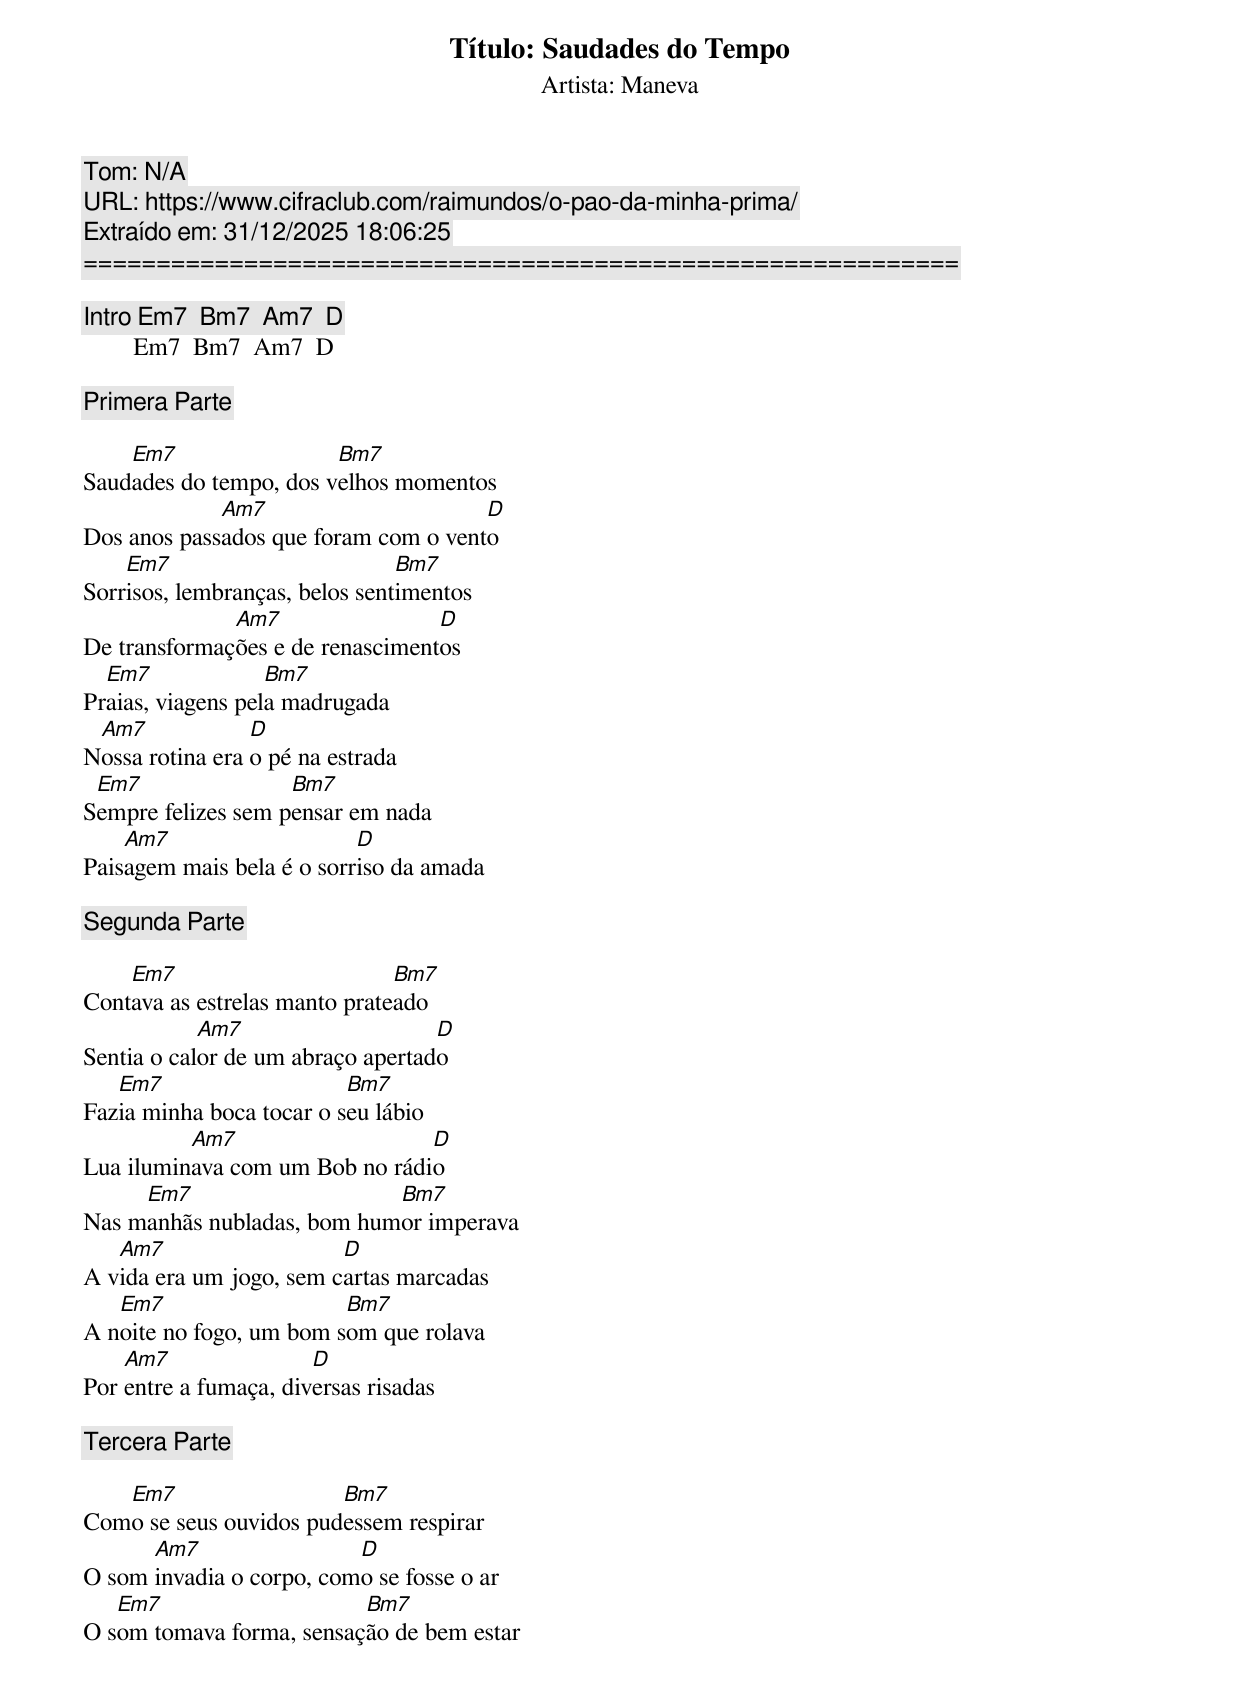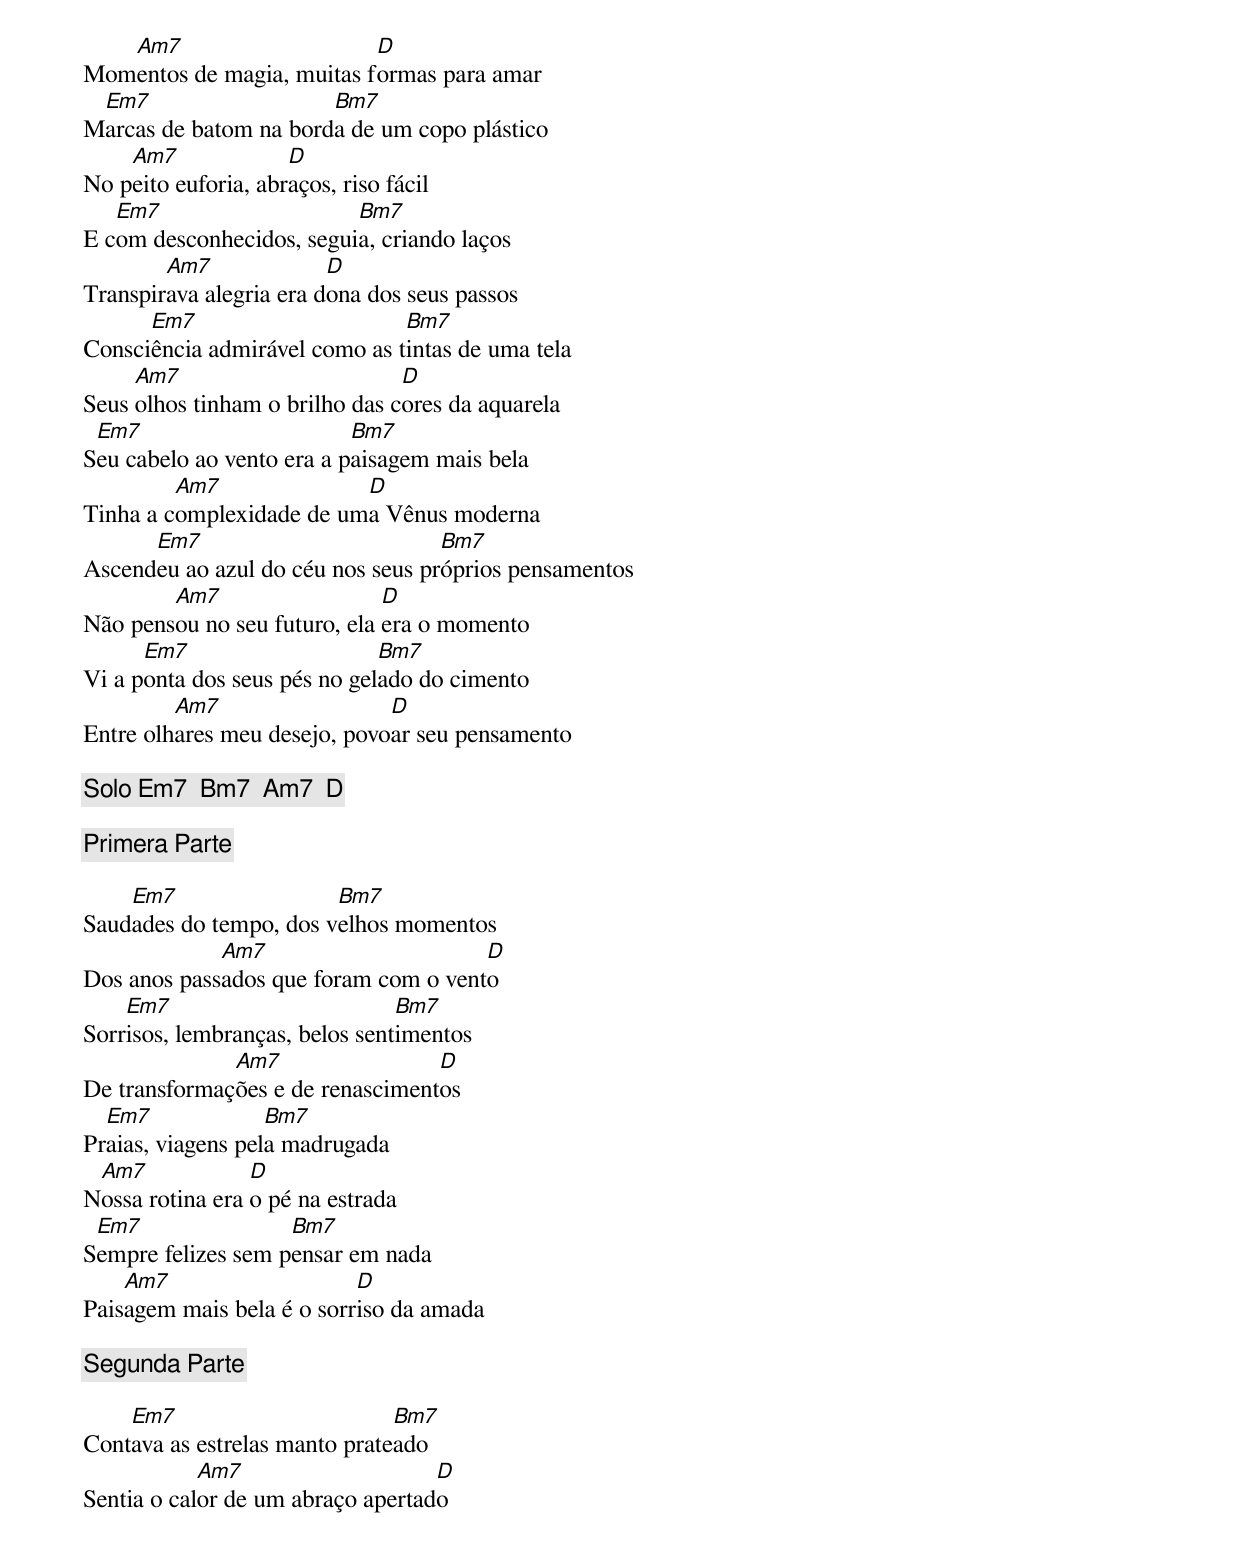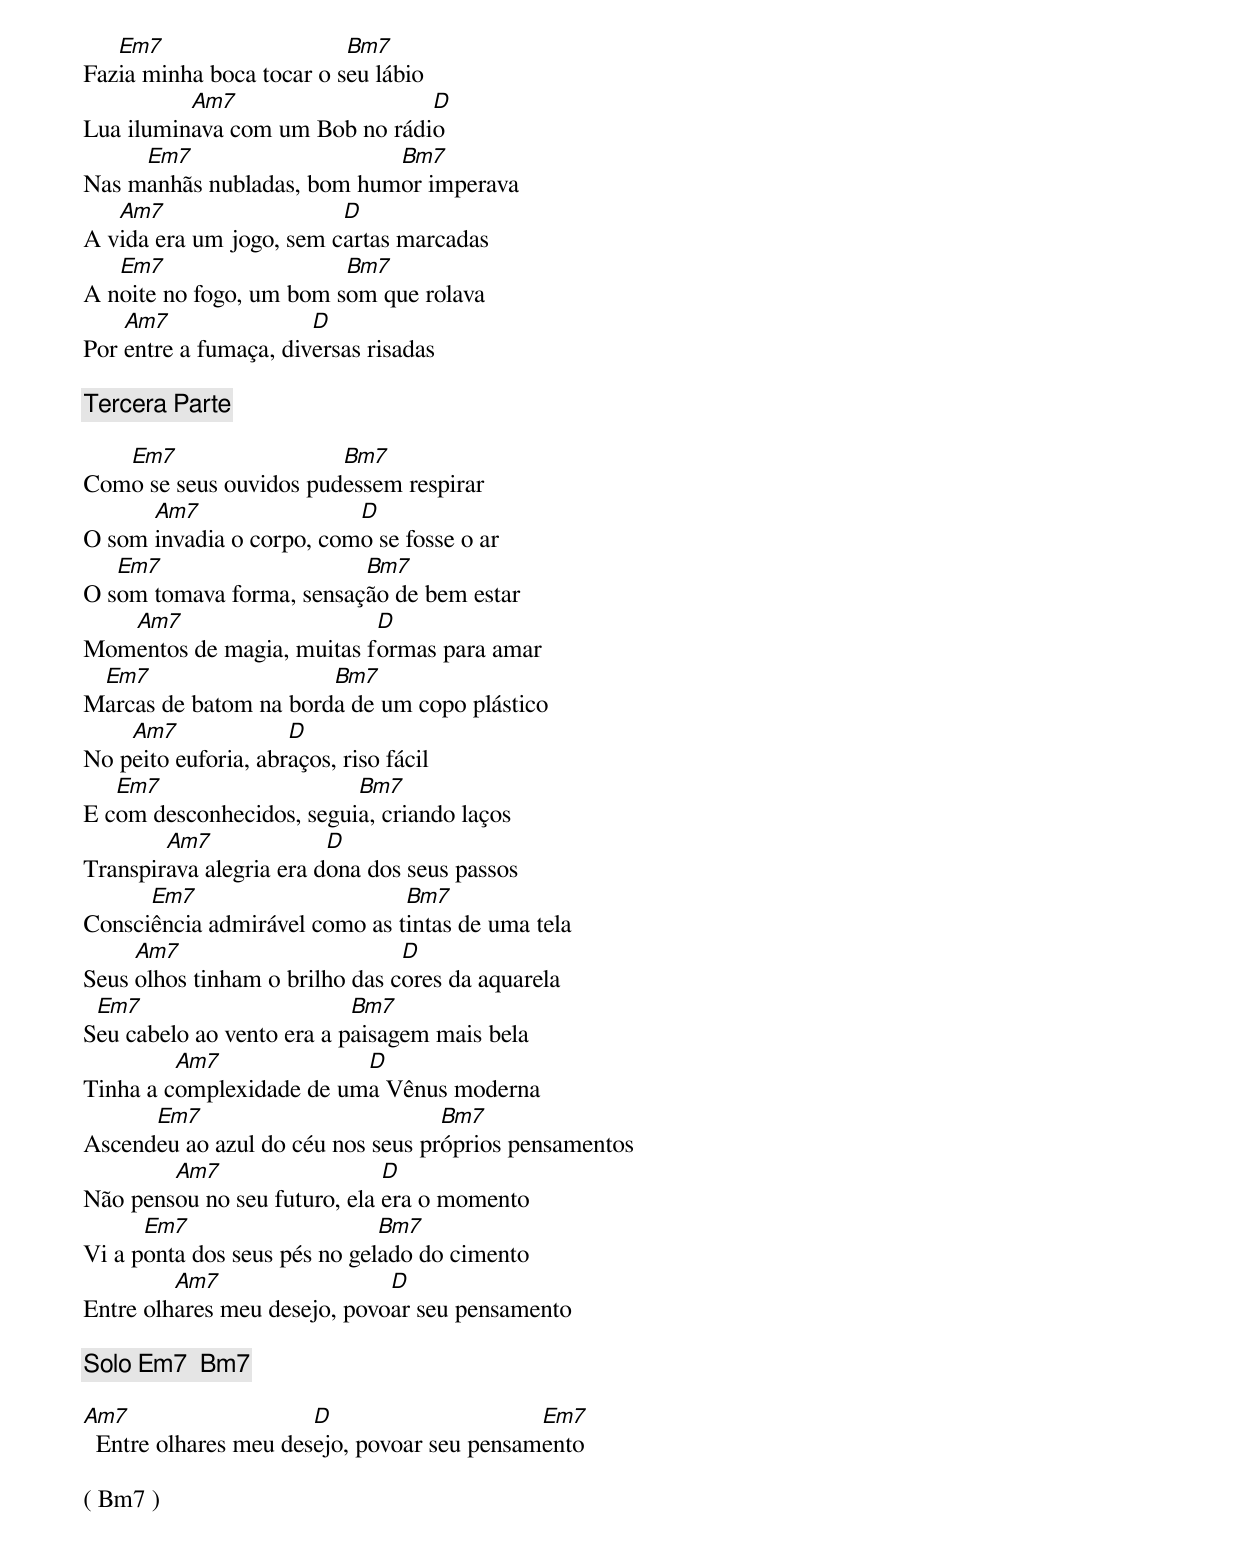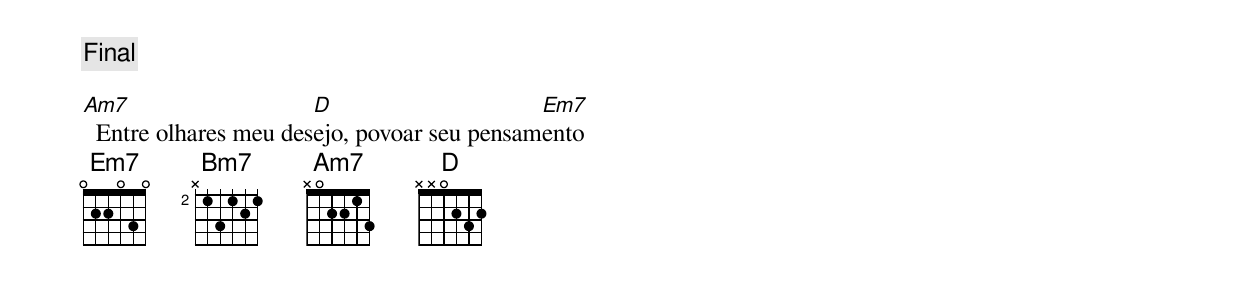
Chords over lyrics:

Título: Saudades do Tempo
Artista: Maneva
Tom: N/A
URL: https://www.cifraclub.com/raimundos/o-pao-da-minha-prima/
Extraído em: 31/12/2025 18:06:25
============================================================

[Intro] Em7  Bm7  Am7  D
        Em7  Bm7  Am7  D

[Primera Parte]

    Em7                 Bm7
Saudades do tempo, dos velhos momentos
             Am7                      D
Dos anos passados que foram com o vento
    Em7                         Bm7
Sorrisos, lembranças, belos sentimentos
              Am7                 D
De transformações e de renascimentos
  Em7              Bm7
Praias, viagens pela madrugada
 Am7             D
Nossa rotina era o pé na estrada
 Em7                Bm7
Sempre felizes sem pensar em nada
    Am7                    D
Paisagem mais bela é o sorriso da amada

[Segunda Parte]

    Em7                        Bm7
Contava as estrelas manto prateado
            Am7                    D
Sentia o calor de um abraço apertado
   Em7                    Bm7
Fazia minha boca tocar o seu lábio
          Am7                   D
Lua iluminava com um Bob no rádio
     Em7                    Bm7
Nas manhãs nubladas, bom humor imperava
   Am7                   D
A vida era um jogo, sem cartas marcadas
   Em7                   Bm7
A noite no fogo, um bom som que rolava
    Am7                D
Por entre a fumaça, diversas risadas

[Tercera Parte]

   Em7                  Bm7
Como se seus ouvidos pudessem respirar
      Am7                 D
O som invadia o corpo, como se fosse o ar
   Em7                    Bm7
O som tomava forma, sensação de bem estar
   Am7                     D
Momentos de magia, muitas formas para amar
 Em7                   Bm7
Marcas de batom na borda de um copo plástico
    Am7              D
No peito euforia, abraços, riso fácil
   Em7                    Bm7
E com desconhecidos, seguia, criando laços
        Am7              D
Transpirava alegria era dona dos seus passos
      Em7                      Bm7
Consciência admirável como as tintas de uma tela
     Am7                        D
Seus olhos tinham o brilho das cores da aquarela
 Em7                       Bm7
Seu cabelo ao vento era a paisagem mais bela
         Am7              D
Tinha a complexidade de uma Vênus moderna
      Em7                          Bm7
Ascendeu ao azul do céu nos seus próprios pensamentos
        Am7                   D
Não pensou no seu futuro, ela era o momento
      Em7                     Bm7
Vi a ponta dos seus pés no gelado do cimento
         Am7                  D
Entre olhares meu desejo, povoar seu pensamento

[Solo] Em7  Bm7  Am7  D

[Primera Parte]

    Em7                 Bm7
Saudades do tempo, dos velhos momentos
             Am7                      D
Dos anos passados que foram com o vento
    Em7                         Bm7
Sorrisos, lembranças, belos sentimentos
              Am7                 D
De transformações e de renascimentos
  Em7              Bm7
Praias, viagens pela madrugada
 Am7             D
Nossa rotina era o pé na estrada
 Em7                Bm7
Sempre felizes sem pensar em nada
    Am7                    D
Paisagem mais bela é o sorriso da amada

[Segunda Parte]

    Em7                        Bm7
Contava as estrelas manto prateado
            Am7                    D
Sentia o calor de um abraço apertado
   Em7                    Bm7
Fazia minha boca tocar o seu lábio
          Am7                   D
Lua iluminava com um Bob no rádio
     Em7                    Bm7
Nas manhãs nubladas, bom humor imperava
   Am7                   D
A vida era um jogo, sem cartas marcadas
   Em7                   Bm7
A noite no fogo, um bom som que rolava
    Am7                D
Por entre a fumaça, diversas risadas

[Tercera Parte]

   Em7                  Bm7
Como se seus ouvidos pudessem respirar
      Am7                 D
O som invadia o corpo, como se fosse o ar
   Em7                    Bm7
O som tomava forma, sensação de bem estar
   Am7                     D
Momentos de magia, muitas formas para amar
 Em7                   Bm7
Marcas de batom na borda de um copo plástico
    Am7              D
No peito euforia, abraços, riso fácil
   Em7                    Bm7
E com desconhecidos, seguia, criando laços
        Am7              D
Transpirava alegria era dona dos seus passos
      Em7                      Bm7
Consciência admirável como as tintas de uma tela
     Am7                        D
Seus olhos tinham o brilho das cores da aquarela
 Em7                       Bm7
Seu cabelo ao vento era a paisagem mais bela
         Am7              D
Tinha a complexidade de uma Vênus moderna
      Em7                          Bm7
Ascendeu ao azul do céu nos seus próprios pensamentos
        Am7                   D
Não pensou no seu futuro, ela era o momento
      Em7                     Bm7
Vi a ponta dos seus pés no gelado do cimento
         Am7                  D
Entre olhares meu desejo, povoar seu pensamento

[Solo] Em7  Bm7

Am7                    D                     Em7
  Entre olhares meu desejo, povoar seu pensamento

( Bm7 )

[Final]

Am7                    D                     Em7
  Entre olhares meu desejo, povoar seu pensamento
